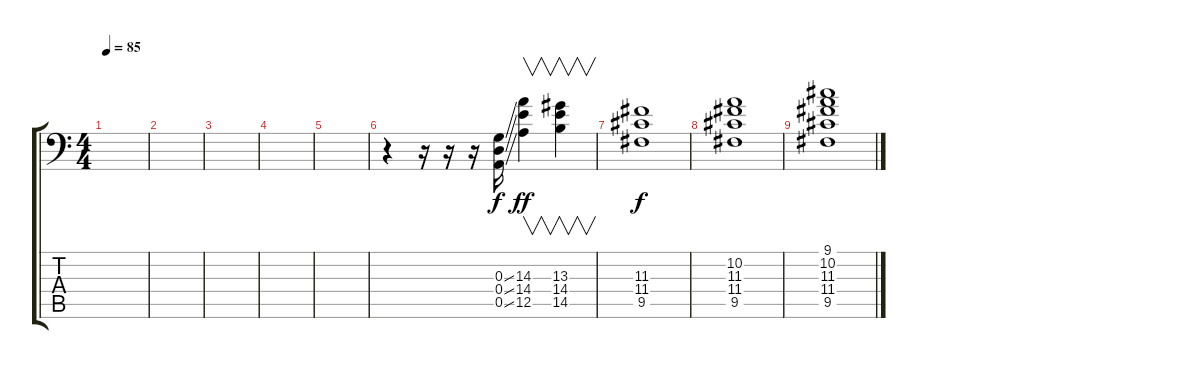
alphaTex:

\track "" {instrument acousticgrandpiano}
\staff {score tabs}
\tuning (E4 B3 G3 D3 A2 D1) {hide}
\ts (4 4)
\tempo 85
\clef f4
\ks c
|
|
|
|
|
r.4 r.16 r.16 r.16{instrument drawbarorgan} (0.3{ss} 0.4{ss} 0.5{ss}).16{dy f} (14.3 14.4 12.5).4{v dy ff volume 13 balance 8 instrument drawbarorgan} (13.3 14.4 14.5).4{v} |
(11.3 11.4 9.5).1{dy f volume 11 balance 8 instrument stringensemble1} |
(10.2 11.3 11.4 9.5).1 |
(9.1 10.2 11.3 11.4 9.5).1{volume 11 balance 8 instrument stringensemble1}
